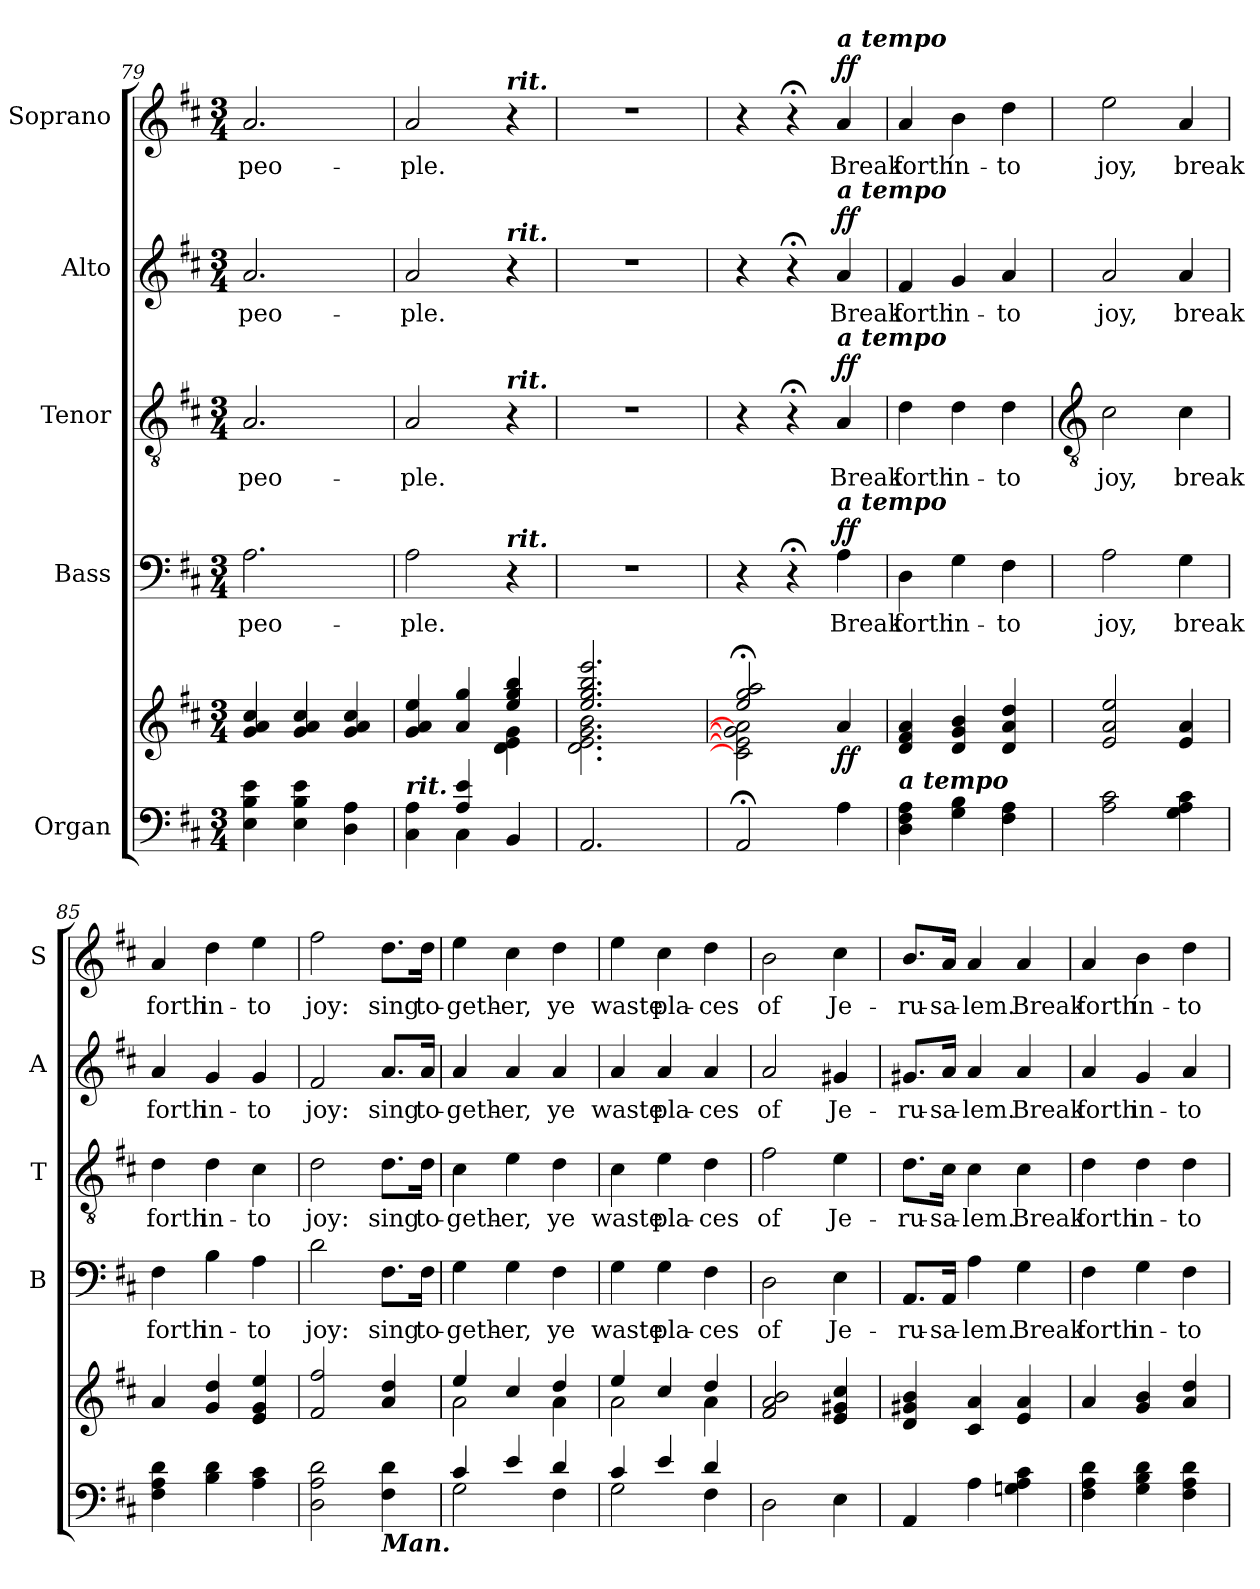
**kern	**kern	**dynam	**kern	**text	**dynam	**kern	**text	**dynam	**kern	**text	**dynam	**kern	**text	**dynam
*part5	*part5	*part5	*part4	*part4	*part4	*part3	*part3	*part3	*part2	*part2	*part2	*part1	*part1	*part1
*staff6	*staff5	*staff5/6	*staff4	*staff4	*staff4	*staff3	*staff3	*staff3	*staff2	*staff2	*staff2	*staff1	*staff1	*staff1
*I"Organ	*	*	*I"Bass	*	*	*I"Tenor	*	*	*I"Alto	*	*	*I"Soprano	*	*
*	*	*	*I'B	*	*	*I'T	*	*	*I'A	*	*	*I'S	*	*
*clefF4	*clefG2	*	*clefF4	*	*	*clefGv2	*	*	*clefG2	*	*	*clefG2	*	*
*k[f#c#]	*k[f#c#]	*	*k[f#c#]	*	*	*k[f#c#]	*	*	*k[f#c#]	*	*	*k[f#c#]	*	*
*D:	*D:	*	*D:	*	*	*D:	*	*	*D:	*	*	*D:	*	*
*M3/4	*M3/4	*	*M3/4	*	*	*M3/4	*	*	*M3/4	*	*	*M3/4	*	*
=79	=79	=79	=79	=79	=79	=79	=79	=79	=79	=79	=79	=79	=79	=79
*^	*^	*	*	*	*	*	*	*	*	*	*	*	*	*
*	*	*	*^	*	*	*	*	*	*	*	*	*	*	*	*	*
!	!	!	!LO:N:vis=1	!LO:N:vis=1	!	!	!LO:LY:b	!	!	!LO:LY:b	!	!	!LO:LY:b	!	!	!LO:LY:b	!
4E 4B 4e	4ryy	4g 4a 4cc#	2.ryy	2.ryy	.	2.A	peo-	.	2.A	peo-	.	2.a	peo-	.	2.a	peo-	.
4E 4B 4e	2ryy	4g 4a 4cc#	.	.	.	.	.	.	.	.	.	.	.	.	.	.	.
4D 4A	.	4g 4a 4cc#	.	.	.	.	.	.	.	.	.	.	.	.	.	.	.
=80	=80	=80	=80	=80	=80	=80	=80	=80	=80	=80	=80	=80	=80	=80	=80	=80	=80
!LO:TX:a:Bi:t=rit.	!	!	!	!	!	!	!	!	!	!	!	!	!	!	!	!	!
!	!	!	!	!LO:N:vis=1	!	!	!LO:LY:b	!	!	!LO:LY:b	!	!	!LO:LY:b	!	!	!LO:LY:b	!
4C# 4A	4ryy	4g 4a 4ee	2ryy	2.ryy	.	2A	-ple.	.	2A	-ple.	.	2a	-ple.	.	2a	-ple.	.
4A/ 4e/	4C#\	4a 4gg	.	.	.	.	.	.	.	.	.	.	.	.	.	.	.
!	!	!	!	!	!	!	!	!	!	!	!	!	!	!	!LO:TX:a:Bi:t=rit.	!	!
!	!	!	!	!	!	!	!	!	!	!	!	!LO:TX:a:Bi:t=rit.	!	!	!	!	!
!	!	!	!	!	!	!	!	!	!LO:TX:a:Bi:t=rit.	!	!	!	!	!	!	!	!
!	!	!	!	!	!	!LO:TX:a:Bi:t=rit.	!	!	!	!	!	!	!	!	!	!	!
4BB	4ryy	4ee/ 4gg/ 4bb/	4d\ 4e\ 4g\	.	.	4r	.	.	4r	.	.	4r	.	.	4r	.	.
=81	=81	=81	=81	=81	=81	=81	=81	=81	=81	=81	=81	=81	=81	=81	=81	=81	=81
!	!	!	!	!LO:N:vis=1	!	!LO:N:vis=1	!	!	!LO:N:vis=1	!	!	!LO:N:vis=1	!	!	!LO:N:vis=1	!	!
2.AA	2ryy	2.ee/ 2.gg/ 2.bb/ 2.eee/	2.d\ 2.e\ 2.g\ 2.b\	2.ryy	.	2.r	.	.	2.r	.	.	2.r	.	.	2.r	.	.
.	4ryy	.	.	.	.	.	.	.	.	.	.	.	.	.	.	.	.
=82	=82	=82	=82	=82	=82	=82	=82	=82	=82	=82	=82	=82	=82	=82	=82	=82	=82
!	!	!	!	!LO:N:vis=1	!	!	!	!	!	!	!	!	!	!	!	!	!
2AA;	2ryy	2ee/;< 2gg/;< 2aa/;<	2c#\] 2e\] 2g\] 2a\]	2.ryy	.	4r	.	.	4r	.	.	4r	.	.	4r	.	.
.	.	.	.	.	.	4r;<	.	.	4r;<	.	.	4r;<	.	.	4r;<	.	.
!	!	!	!	!	!	!	!	!	!	!	!	!	!	!	!LO:TX:a:Bi:t=a tempo	!	!
!	!	!	!	!	!	!	!	!	!	!	!	!LO:TX:a:Bi:t=a tempo	!	!	!	!	!
!	!	!	!	!	!	!	!	!	!LO:TX:a:Bi:t=a tempo	!	!	!	!	!	!	!	!
!	!	!	!	!	!	!LO:TX:a:Bi:t=a tempo	!	!	!	!	!	!	!	!	!	!	!
!	!	!	!	!	!LO:DY:b	!	!LO:LY:b	!LO:DY:b	!	!LO:LY:b	!LO:DY:b	!	!LO:LY:b	!LO:DY:b	!	!LO:LY:b	!LO:DY:b
4A	4ryy	4a	4ryy	.	ff	4A	Break	ff	4A	Break	ff	4a	Break	ff	4a	Break	ff
=83	=83	=83	=83	=83	=83	=83	=83	=83	=83	=83	=83	=83	=83	=83	=83	=83	=83
!LO:TX:a:Bi:t=a tempo	!	!	!	!	!	!	!	!	!	!	!	!	!	!	!	!	!
!	!	!	!	!LO:N:vis=1	!	!	!LO:LY:b	!	!	!LO:LY:b	!	!	!LO:LY:b	!	!	!LO:LY:b	!
4D 4F# 4A	2ryy	4d 4f# 4a	2ryy	2.ryy	.	4D	forth	.	4d	forth	.	4f#	forth	.	4a	forth	.
!	!	!	!	!	!	!	!LO:LY:b	!	!	!LO:LY:b	!	!	!LO:LY:b	!	!	!LO:LY:b	!
4G 4B	.	4d 4g 4b	.	.	.	4G	in-	.	4d	in-	.	4g	in-	.	4b	ín-	.
!	!	!	!	!	!	!	!LO:LY:b	!	!	!LO:LY:b	!	!	!LO:LY:b	!	!	!LO:LY:b	!
4F# 4A	4ryy	4d 4a 4dd	4ryy	.	.	4F#	-to	.	4d	-to	.	4a	-to	.	4dd	-to	.
!!LO:LB:g=z
=84	=84	=84	=84	=84	=84	=84	=84	=84	=84	=84	=84	=84	=84	=84	=84	=84	=84
*	*	*	*	*	*	*	*	*	*clefGv2	*	*	*	*	*	*	*	*
!	!	!	!	!LO:N:vis=1	!	!	!LO:LY:b	!	!	!LO:LY:b	!	!	!LO:LY:b	!	!	!LO:LY:b	!
2A 2c#	2ryy	2e 2a 2ee	2ryy	2.ryy	.	2A	joy,	.	2c#	joy,	.	2a	joy,	.	2ee	joy,	.
!	!	!	!	!	!	!	!LO:LY:b	!	!	!LO:LY:b	!	!	!LO:LY:b	!	!	!LO:LY:b	!
4G 4A 4c#	4ryy	4e 4a	4ryy	.	.	4G	break	.	4c#	break	.	4a	break	.	4a	break	.
=85	=85	=85	=85	=85	=85	=85	=85	=85	=85	=85	=85	=85	=85	=85	=85	=85	=85
!	!	!	!	!LO:N:vis=1	!	!	!LO:LY:b	!	!	!LO:LY:b	!	!	!LO:LY:b	!	!	!LO:LY:b	!
4F# 4A 4d	2ryy	4a	2ryy	2.ryy	.	4F#	forth	.	4d	forth	.	4a	forth	.	4a	forth	.
!	!	!	!	!	!	!	!LO:LY:b	!	!	!LO:LY:b	!	!	!LO:LY:b	!	!	!LO:LY:b	!
4B 4d	.	4g 4dd	.	.	.	4B	in-	.	4d	in-	.	4g	in-	.	4dd	in-	.
!	!	!	!	!	!	!	!LO:LY:b	!	!	!LO:LY:b	!	!	!LO:LY:b	!	!	!LO:LY:b	!
4A 4c#	4ryy	4e 4g 4ee	4ryy	.	.	4A	-to	.	4c#	-to	.	4g	-to	.	4ee	-to	.
=86	=86	=86	=86	=86	=86	=86	=86	=86	=86	=86	=86	=86	=86	=86	=86	=86	=86
!	!	!	!	!LO:N:vis=1	!	!	!LO:LY:b	!	!	!LO:LY:b	!	!	!LO:LY:b	!	!	!LO:LY:b	!
2D 2A 2d	2ryy	2f# 2ff#	2ryy	2.ryy	.	2d	joy:	.	2d	joy:	.	2f#	joy:	.	2ff#	joy:	.
!LO:TX:b:Bi:t=Man.	!	!	!	!	!	!	!	!	!	!	!	!	!	!	!	!	!
!	!	!	!	!	!	!	!LO:LY:b	!	!	!LO:LY:b	!	!	!LO:LY:b	!	!	!LO:LY:b	!
4F# 4d	4ryy	4a 4dd	4ryy	.	.	8.F#\L	sing	.	8.d\L	sing	.	8.a/L	sing	.	8.dd\L	sing	.
!	!	!	!	!	!	!	!LO:LY:b	!	!	!LO:LY:b	!	!	!LO:LY:b	!	!	!LO:LY:b	!
.	.	.	.	.	.	16F#\Jk	to-	.	16d\Jk	to-	.	16a/Jk	to-	.	16dd\Jk	to-	.
=87	=87	=87	=87	=87	=87	=87	=87	=87	=87	=87	=87	=87	=87	=87	=87	=87	=87
!	!	!	!	!LO:N:vis=1	!	!	!LO:LY:b	!	!	!LO:LY:b	!	!	!LO:LY:b	!	!	!LO:LY:b	!
4c#/	2G\	4ee/	2a\	2.ryy	.	4G	-geth-	.	4c#	-geth-	.	4a	-geth-	.	4ee	-geth-	.
!	!	!	!	!	!	!	!LO:LY:b	!	!	!LO:LY:b	!	!	!LO:LY:b	!	!	!LO:LY:b	!
4e/	.	4cc#/	.	.	.	4G	-er,	.	4e	-er,	.	4a	-er,	.	4cc#	-er,	.
!	!	!	!	!	!	!	!LO:LY:b	!	!	!LO:LY:b	!	!	!LO:LY:b	!	!	!LO:LY:b	!
4d/	4F#\	4dd/	4a\	.	.	4F#	ye	.	4d	ye	.	4a	ye	.	4dd	ye	.
=88	=88	=88	=88	=88	=88	=88	=88	=88	=88	=88	=88	=88	=88	=88	=88	=88	=88
!	!	!	!	!LO:N:vis=1	!	!	!LO:LY:b	!	!	!LO:LY:b	!	!	!LO:LY:b	!	!	!LO:LY:b	!
4c#/	2G\	4ee/	2a\	2.ryy	.	4G	waste	.	4c#	waste	.	4a	waste	.	4ee	waste	.
!	!	!	!	!	!	!	!LO:LY:b	!	!	!LO:LY:b	!	!	!LO:LY:b	!	!	!LO:LY:b	!
4e/	.	4cc#/	.	.	.	4G	pla-	.	4e	pla-	.	4a	pla-	.	4cc#	pla-	.
!	!	!	!	!	!	!	!LO:LY:b	!	!	!LO:LY:b	!	!	!LO:LY:b	!	!	!LO:LY:b	!
4d/	4F#\	4dd/	4a\	.	.	4F#	-ces	.	4d	-ces	.	4a	-ces	.	4dd	-ces	.
=89	=89	=89	=89	=89	=89	=89	=89	=89	=89	=89	=89	=89	=89	=89	=89	=89	=89
!	!	!	!	!LO:N:vis=1	!	!	!LO:LY:b	!	!	!LO:LY:b	!	!	!LO:LY:b	!	!	!LO:LY:b	!
2D	2ryy	2f# 2a 2b	2ryy	2.ryy	.	2D	of	.	2f#	of	.	2a	of	.	2b	of	.
!	!	!	!	!	!	!	!LO:LY:b	!	!	!LO:LY:b	!	!	!LO:LY:b	!	!	!LO:LY:b	!
4E	4ryy	4e 4g#X 4cc#	4ryy	.	.	4E	Je-	.	4e	Je-	.	4g#X	Je-	.	4cc#	Je-	.
=90	=90	=90	=90	=90	=90	=90	=90	=90	=90	=90	=90	=90	=90	=90	=90	=90	=90
!	!	!	!	!LO:N:vis=1	!	!	!LO:LY:b	!	!	!LO:LY:b	!	!	!LO:LY:b	!	!	!LO:LY:b	!
4AA	2ryy	4d 4g#X 4b	2ryy	2.ryy	.	8.AA/L	-ru-	.	8.d\L	-ru-	.	8.g#X/L	-ru-	.	8.b/L	-ru-	.
!	!	!	!	!	!	!	!LO:LY:b	!	!	!LO:LY:b	!	!	!LO:LY:b	!	!	!LO:LY:b	!
.	.	.	.	.	.	16AA/Jk	-sa-	.	16c#\Jk	-sa-	.	16a/Jk	-sa-	.	16a/Jk	-sa-	.
!	!	!	!	!	!	!	!LO:LY:b	!	!	!LO:LY:b	!	!	!LO:LY:b	!	!	!LO:LY:b	!
4A	.	4c# 4a	.	.	.	4A	-lem.	.	4c#	-lem.	.	4a	-lem.	.	4a	-lem.	.
!	!	!	!	!	!	!	!LO:LY:b	!	!	!LO:LY:b	!	!	!LO:LY:b	!	!	!LO:LY:b	!
4Gn 4A 4c#	4ryy	4e 4a	4ryy	.	.	4G	Break	.	4c#	Break	.	4a	Break	.	4a	Break	.
=91	=91	=91	=91	=91	=91	=91	=91	=91	=91	=91	=91	=91	=91	=91	=91	=91	=91
!	!	!	!	!LO:N:vis=1	!	!	!LO:LY:b	!	!	!LO:LY:b	!	!	!LO:LY:b	!	!	!LO:LY:b	!
4F# 4A 4d	2ryy	4a	2ryy	2.ryy	.	4F#	forth	.	4d	forth	.	4a	forth	.	4a	forth	.
!	!	!	!	!	!	!	!LO:LY:b	!	!	!LO:LY:b	!	!	!LO:LY:b	!	!	!LO:LY:b	!
4G 4B 4d	.	4g 4b	.	.	.	4G	in-	.	4d	in-	.	4g	in-	.	4b	ín-	.
!	!	!	!	!	!	!	!LO:LY:b	!	!	!LO:LY:b	!	!	!LO:LY:b	!	!	!LO:LY:b	!
4F# 4A 4d	4ryy	4a 4dd	4ryy	.	.	4F#	-to	.	4d	-to	.	4a	-to	.	4dd	-to	.
*v	*v	*	*	*	*	*	*	*	*	*	*	*	*	*	*	*	*
*	*v	*v	*v	*	*	*	*	*	*	*	*	*	*	*	*	*
=	=	=	=	=	=	=	=	=	=	=	=	=	=	=
*-	*-	*-	*-	*-	*-	*-	*-	*-	*-	*-	*-	*-	*-	*-
